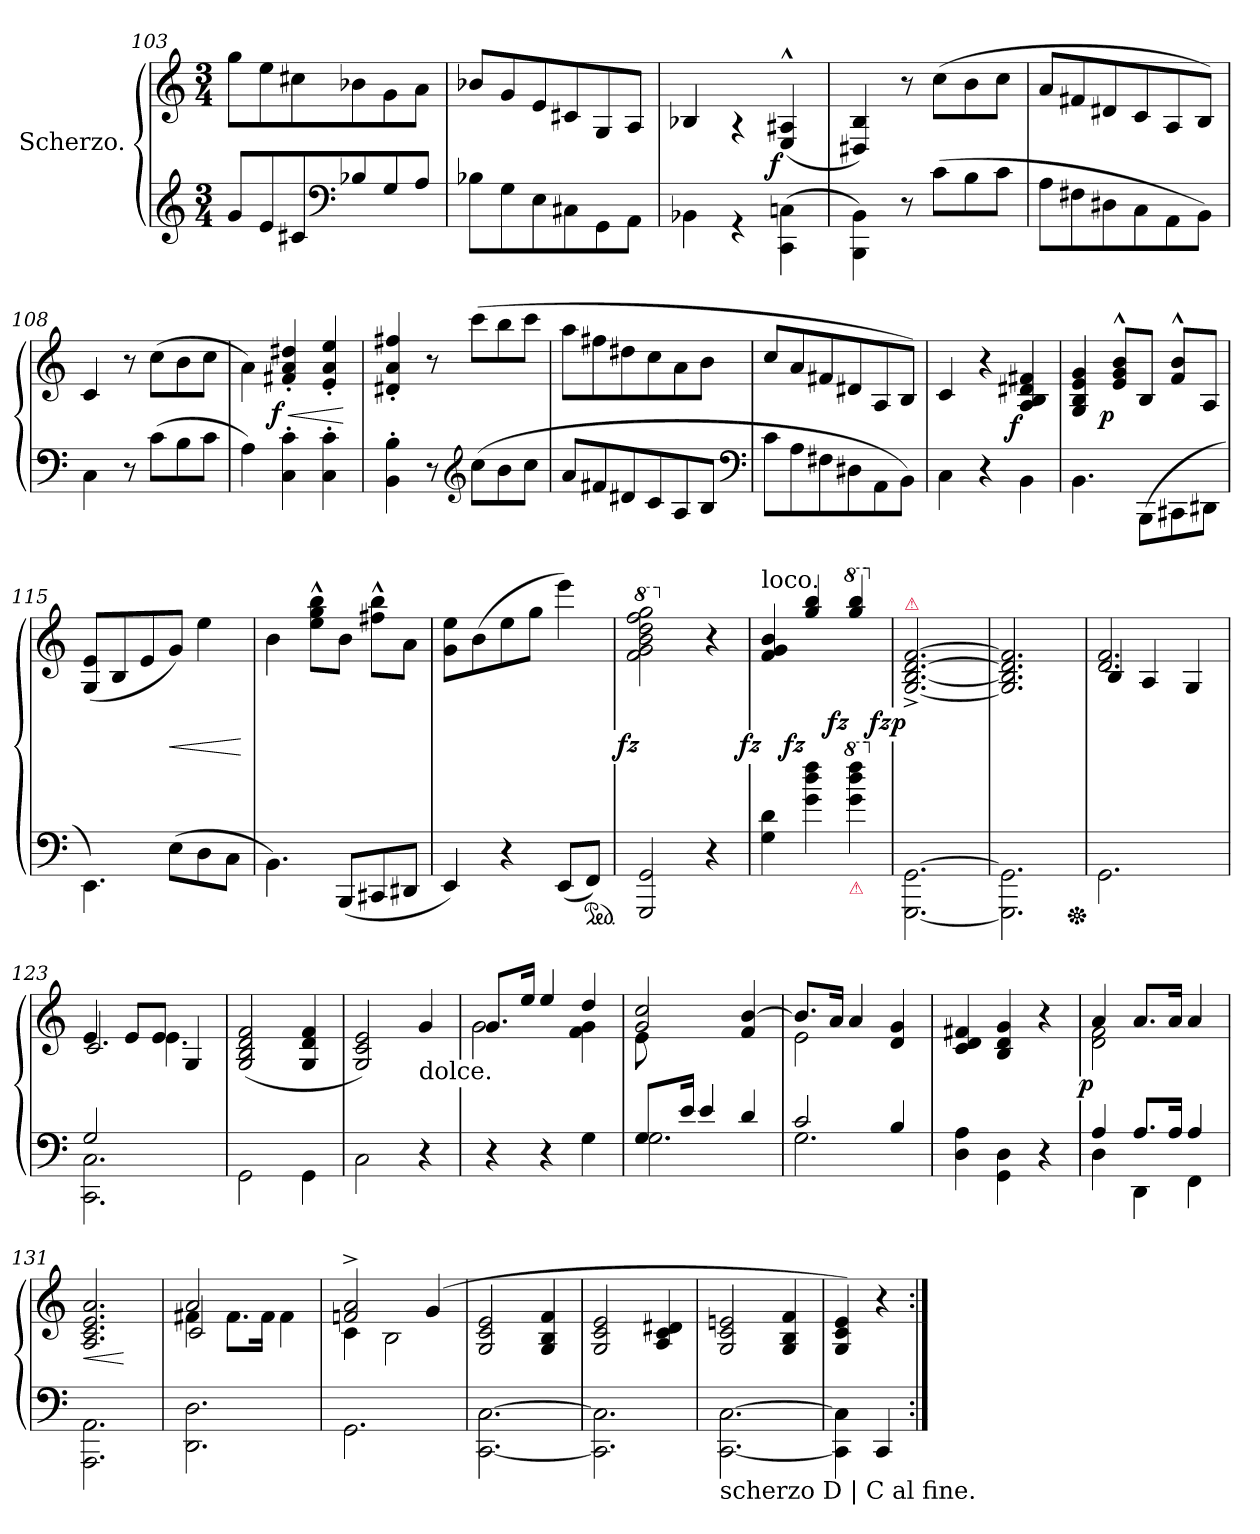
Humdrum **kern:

**kern	**kern	**dynam
*part1	*part1	*part1
*staff2	*staff1	*staff1/2
*I"Scherzo.	*	*
*clefG2	*clefG2	*
*k[]	*k[]	*
*M3/4	*M3/4	*
=103	=103	=103
8gL	8ggL	.
8e	8ee	.
8c#X	8cc#X	.
*clefF4	*	*
8B-X	8b-X	.
8G	8g	.
8AJ	8aJ	.
=104	=104	=104
8B-XL	8b-XL	.
8G	8g	.
8E	8e	.
8C#X	8c#X	.
8GG\	8G/	.
8AA\J	8A/J	.
=105	=105	=105
4BB-X\	4B-X/	.
4rGG	4rA	.
!	!	!LO:DY:rj
(<4CC\ 4Cn\	(>4E^^>/ 4A#X^^>/	f
=106	=106	=106
4BBB\ 4BB\)	4D#X/ 4B/)	.
8r	8r	.
(8cL	(8ccL	.
8B	8b	.
8cJ	8ccJ	.
=107	=107	=107
8AL	8aL	.
8F#X	8f#X	.
8D#X	8d#X	.
8C	8c	.
8AA	8A	.
8BBJ)	8BJ)	.
=108	=108	=108
4C\	4c	.
8r	8r	.
(8cL	(8ccL	.
8B	8b	.
8cJ	8ccJ	.
=109	=109	=109
4A)	4a\)	.
!	!	!LO:DY:n=1:rj
4C'> 4c'>	4f#X'< 4a'< 4dd#X'<	< f
4C'> 4c'>	4e'< 4a'< 4ee'<	.
.	.	[
=110	=110	=110
4BB'> 4B'>	4d#X'< 4a'< 4ff#X'<	.
8r	8r	.
*clefG2	*	*
(>8ccL	(8cccL	.
8b	8bb	.
8ccJ	8cccJ	.
=111	=111	=111
8aL	8aaL	.
8f#X	8ff#X	.
8d#X	8dd#X	.
8c	8cc	.
8A	8a	.
8BJ	8bJ	.
*clefF4	*	*
=112	=112	=112
8cL	8ccL	.
8A	8a	.
8F#X	8f#X	.
8D#X	8d#X	.
8AA\	8A/	.
8BB\J)	8B/J)	.
=113	=113	=113
4C\	4c	.
4r	4r	.
!	!	!LO:DY:rj
4BB\	4A/ 4B/ 4d#X/ 4f#X/	f
=114	=114	=114
4.BB\	4G/ 4B/ 4e/ 4g/	.
!	!	!LO:DY:rj
.	8e^^> 8g^^> 8b^^>L	p
(8BBBL	8BJ	.
8CC#X	8f^^> 8b^^>L	.
8DD#X\J	8A/J	.
=115	=115	=115
4.EE\)	(<8G/ 8e/L	.
.	8B	.
.	8e	.
(8EL	8gJ)	<
8D	4ee	.
8CJ	.	.
.	.	[
=116	=116	=116
4.BB\)	4b	.
.	8ee^^> 8gg^^> 8bb^^>L	.
(8BBBL	8bJ	.
8CC#X	8ff#X^^> 8bb^^>L	.
8DD#XJ	8aJ	.
=117	=117	=117
4EE)	8g 8eeL	.
.	(>8b	.
4r	8ee	.
.	8ggJ	.
(8EEL	4eee)	.
8FFJ)	.	.
*ped	*	*
=118	=118	=118
*	*8va	*
!	!	!LO:DY:rj
2GGG 2GG	2ff 2gg 2bb 2ddd 2fff 2ggg	fz
*	*X8va	*
4r	4r	.
=119	=119	=119
!	!LO:TX:a:t=loco.	!
!	!	!LO:DY:rj
4G 4d	4f 4g 4b	fz
!	!	!LO:DY:rj
4g\ 4dd\ 4ff\	4gg/ 4bb/	fz
*8va	*	*
*	*8va	*
!LO:TX:b:color=crimson:t=⚠	!	!
!	!	!LO:DY:rj
4gg\ 4ddd\ 4fff\	4ggg/ 4bbb/	fz
=120	=120	=120
*X8va	*	*
*	*X8va	*
!	!LO:TX:a:color=crimson:t=⚠	!
!	!	!LO:DY:rj
[2.GGG\ [2.GG\	[2.G^>/ [2.B^>/ [2.d^>/ [2.f^>/	fz p
=121	=121	=121
2.GGG]\ 2.GG]\	2.G]/ 2.B]/ 2.d]/ 2.f]/	.
*Xped	*	*
=122	=122	=122
*	*^	*
2.GG\	2.d 2.f	4B/	.
.	.	4A/	.
.	.	4G/	.
=123	=123	=123	=123
*^	*	*^	*
2G/	2.CC\ 2.C\	4e	4.rFyy	2.c	.
.	.	8eL	.	.	.
.	.	8eJ	4.e\	.	.
4ryy	.	4G/	.	.	.
*v	*v	*	*	*	*
*	*v	*v	*v	*
=124	=124	=124
2GG\	(>2G/ 2B/ 2d/ 2f/	.
4GG\	4G/ 4d/ 4f/	.
=125	=125	=125
2C\	2G/ 2c/ 2e/)	.
!	!LO:TX:b:t=dolce.	!
4r	4g	.
=126	=126	=126
*	*^	*
4r	8.gL	2g	.
.	16eeJk	.	.
4r	4ee	.	.
4G	4dd	4f 4g	.
=127	=127	=127	=127
*^	*	*	*
8.GL	2.G	2g 2cc	8e	.
.	.	.	8reyy	.
16eJk	.	.	.	.
4e	.	.	2reyy	.
4d	.	4f [4b	.	.
=128	=128	=128	=128	=128
2c	2.G	8.bL]	2e	.
.	.	16aJk	.	.
.	.	4a	.	.
4B	.	4d 4g	4rcyy	.
*v	*v	*	*	*
*	*v	*v	*
=129	=129	=129
4D 4A	4c 4d 4f#X	.
4GG\ 4D\	4B/ 4d/ 4g/	.
4r	4r	.
=130	=130	=130
*^	*^	*
!	!	!	!	!LO:DY:rj
4A/	4D	4a	2d 2f	p
8.A/L	4DD\	8.aL	.	.
16AJk	.	16aJk	.	.
4A/	4FF\	4a	4rDyy	.
*v	*v	*	*	*
*	*v	*v	*
=131	=131	=131
2.AAA\ 2.AA\	2.A/ 2.c/ 2.e/ 2.a/	<
.	.	[
=132	=132	=132
*	*^	*
*	*	*^	*
2.DD\ 2.D\	2a	4f#X	2c	.
.	.	8.f#L	.	.
.	.	16f#Jk	.	.
.	4raayy	4f#\	4ryy	.
*	*	*v	*v	*
=133	=133	=133	=133
2.GG\	2fn^> 2a^>	4c\	.
.	.	2B\	.
.	(>4g	.	.
*	*v	*v	*
=134	=134	=134
[2.CC\ [2.C\	2G/ 2c/ 2e/	.
.	4G/ 4B/ 4f/	.
=135	=135	=135
2.CC]\ 2.C]\	2G/ 2c/ 2e/	.
.	4A/ 4c/ 4d#X/	.
=136	=136	=136
!LO:TX:b:t=scherzo D | C al fine.	!	!
[2.CC\ [2.C\	2G/ 2c/ 2en/	.
.	4G/ 4B/ 4f/	.
=137	=137	=137
4CC]\ 4C]\	4G/ 4c/ 4e/)	.
4CC	4r	.
=:|!	=:|!	=:|!
*-	*-	*-
